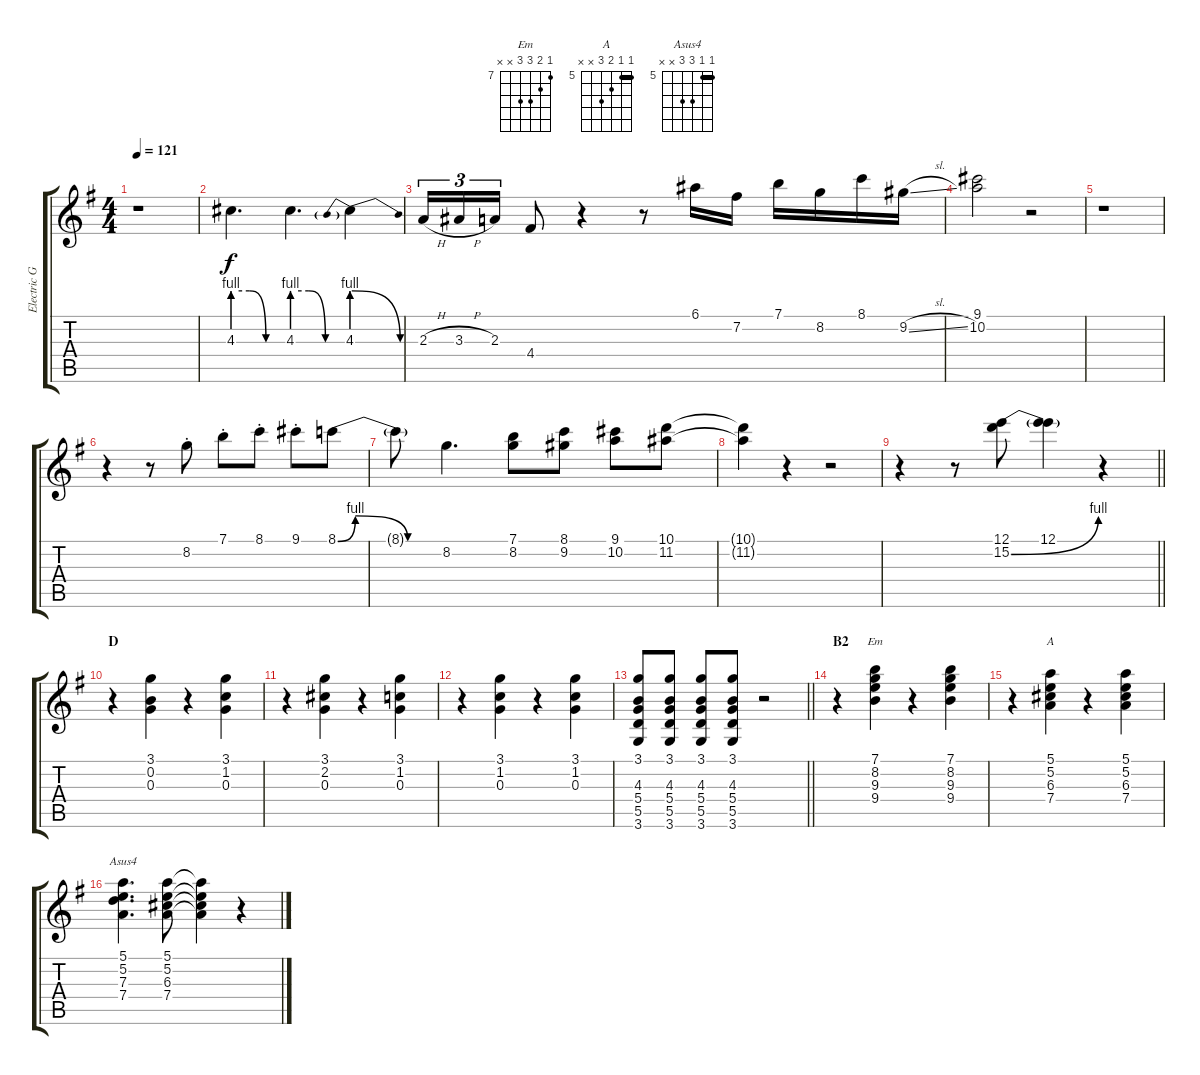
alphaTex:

\track ("Electric Guitar" "Electric G") {instrument distortionguitar}
\staff {score tabs}
\tuning (E4 B3 G3 D3 A2 E2) {hide}
\chord ("Em" 7 8 9 9 x x) {firstfret 7}
\chord ("A" 5 5 6 7 x x) {firstfret 5 barre 5}
\chord ("Asus4" 5 5 7 7 x x) {firstfret 5 barre 5}
\ts (4 4)
\tempo 121
\clef g2
\ks g
r.1{dy f} |
4.3{be (custom 0 4 20 4 40 0 60 0)}.4{d} 4.3{be (custom 0 4 20 4 40 0 60 0)}.4{d} 4.3{be (prebendrelease 0 4 60 0)}.4 |
2.3{h}.16{tu (3 2)} 3.3{h}.16{tu (3 2)} 2.3.16{tu (3 2)} 4.4.8 r.4 r.8 6.1.16 7.2.16 7.1.16 8.2.16 8.1.16 9.2{sl}.16 |
(9.1 10.2).2 r.2 |
r.1 |
r.4 r.8 8.2{st}.8 7.1{st}.8 8.1{st}.8 9.1{st}.8 8.1{be (custom 0 0 10 4 40 0 60 0)}.8 |
8.1{t}.8 8.2.4{d} (7.1 8.2).8 (8.1 9.2).8 (9.1 10.2).8 (10.1 11.2).8 |
(10.1{t} 11.2{t}).4 r.4 r.2 |
\barLineRight lightlight
r.4 r.8 (12.1 15.2{be (bend 0 0 60 4)}).8 (12.1 15.2{t}).4 r.4 |
\section ("" "D")
r.4{volume 5} (3.1 0.2 0.3).4 r.4 (3.1 1.2 0.3).4 |
r.4 (3.1 2.2 0.3).4 r.4 (3.1 1.2 0.3).4 |
r.4 (3.1 1.2 0.3).4 r.4 (3.1 1.2 0.3).4 |
\barLineRight lightlight
(3.1 4.3 5.4 5.5 3.6).8 (3.1 4.3 5.4 5.5 3.6).8 (3.1 4.3 5.4 5.5 3.6).8 (3.1 4.3 5.4 5.5 3.6).8 r.2 |
\section ("" "B2")
r.4 (7.1 8.2 9.3 9.4).4{ch "Em"} r.4 (7.1 8.2 9.3 9.4).4 |
r.4 (5.1 5.2 6.3 7.4).4{ch "A"} r.4 (5.1 5.2 6.3 7.4).4 |
(5.1 5.2 7.3 7.4).4{d ch "Asus4"} (5.1 5.2 6.3 7.4).8 (5.1{t} 5.2{t} 6.3{t} 7.4{t}).4 r.4
